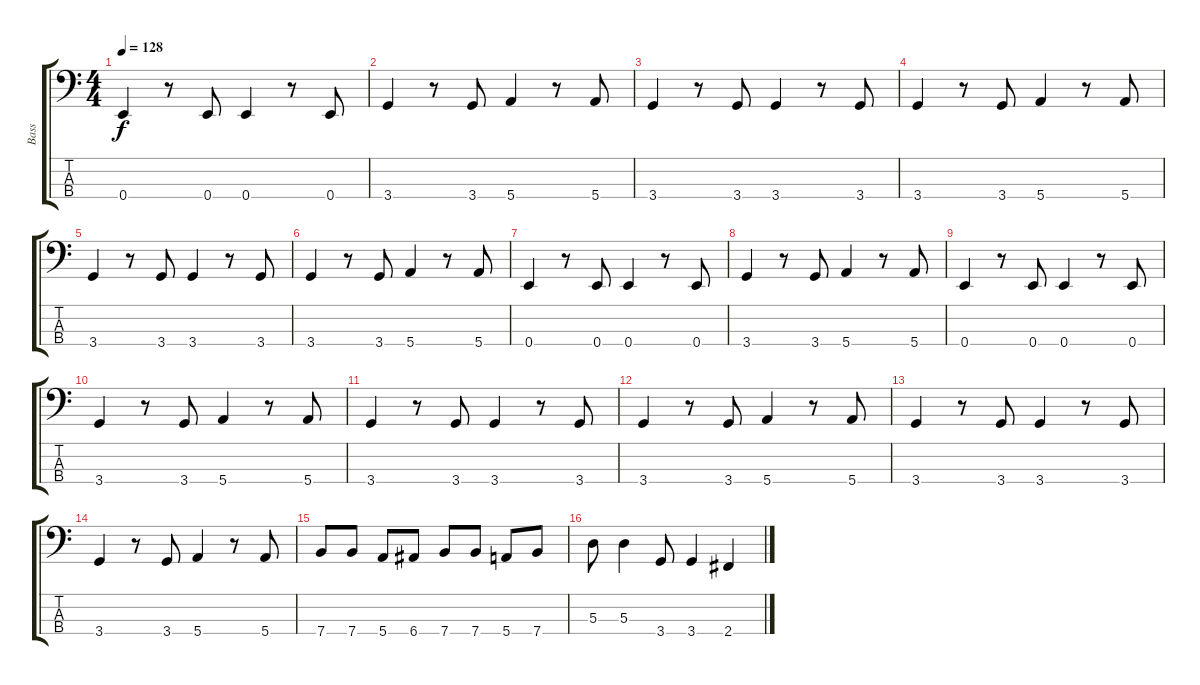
\track ("Bass" "Bass") {instrument electricbassfinger}
\staff {score tabs}
\tuning (G2 D2 A1 E1) {hide}
\ts (4 4)
\tempo 128
\clef f4
\ks c
0.4.4{dy f} r.8 0.4.8 0.4.4 r.8 0.4.8 |
3.4.4 r.8 3.4.8 5.4.4 r.8 5.4.8 |
3.4.4 r.8 3.4.8 3.4.4 r.8 3.4.8 |
3.4.4 r.8 3.4.8 5.4.4 r.8 5.4.8 |
3.4.4 r.8 3.4.8 3.4.4 r.8 3.4.8 |
3.4.4 r.8 3.4.8 5.4.4 r.8 5.4.8 |
0.4.4 r.8 0.4.8 0.4.4 r.8 0.4.8 |
3.4.4 r.8 3.4.8 5.4.4 r.8 5.4.8 |
0.4.4 r.8 0.4.8 0.4.4 r.8 0.4.8 |
3.4.4 r.8 3.4.8 5.4.4 r.8 5.4.8 |
3.4.4 r.8 3.4.8 3.4.4 r.8 3.4.8 |
3.4.4 r.8 3.4.8 5.4.4 r.8 5.4.8 |
3.4.4 r.8 3.4.8 3.4.4 r.8 3.4.8 |
3.4.4 r.8 3.4.8 5.4.4 r.8 5.4.8 |
7.4.8 7.4.8 5.4.8 6.4.8 7.4.8 7.4.8 5.4.8 7.4.8 |
5.3.8 5.3.4 3.4.8 3.4.4 2.4.4
